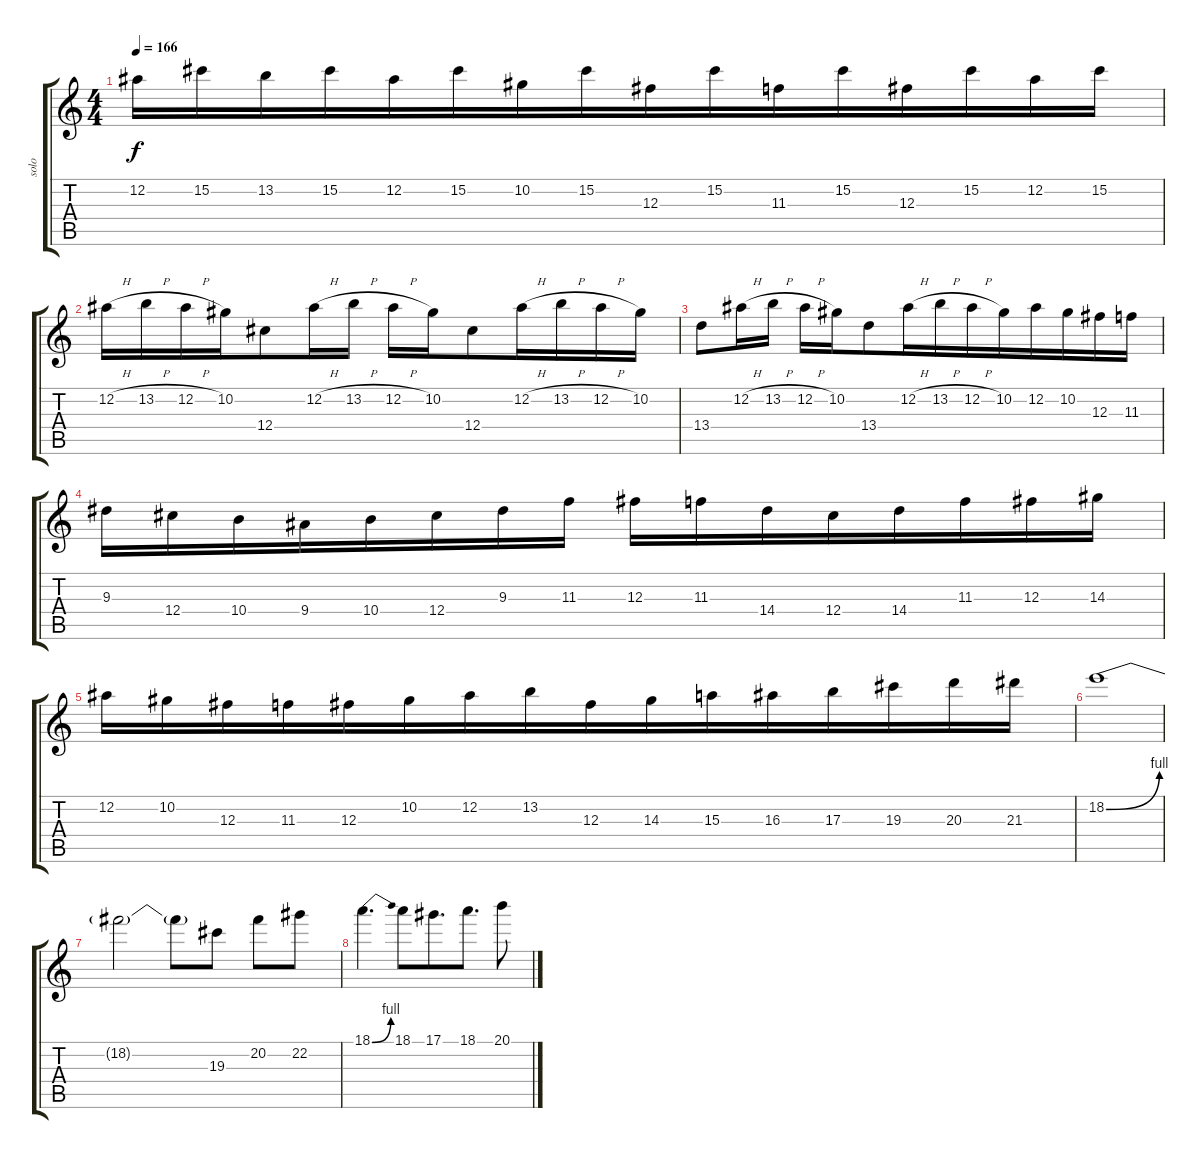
\track ("solo" "solo") {instrument distortionguitar}
\staff {score tabs}
\tuning (Eb4 Bb3 Gb3 Db3 Ab2 Eb2) {hide}
\ts (4 4)
\tempo 166
\clef g2
\ks c
12.2.16{dy f} 15.2.16{beam merge} 13.2.16{beam merge} 15.2.16{beam merge} 12.2.16 15.2.16 10.2.16 15.2.16{beam merge} 12.3.16{beam merge} 15.2.16 11.3.16{beam merge} 15.2.16{beam merge} 12.3.16 15.2.16 12.2.16 15.2.16 |
12.2{h}.16 13.2{h}.16 12.2{h}.16 10.2.16{beam merge} 12.4.8{beam merge} 12.2{h}.16 13.2{h}.16 12.2{h}.16 10.2.16{beam merge} 12.4.8{beam merge} 12.2{h}.16 13.2{h}.16 12.2{h}.16 10.2.16 |
13.4.8{beam merge} 12.2{h}.16 13.2{h}.16 12.2{h}.16 10.2.16{beam merge} 13.4.8{beam merge} 12.2{h}.16 13.2{h}.16 12.2{h}.16 10.2.16{beam merge} 12.2.16{beam merge} 10.2.16 12.3.16{beam merge} 11.3.16 |
9.3.16{beam merge} 12.4.16 10.4.16{beam merge} 9.4.16{beam merge} 10.4.16 12.4.16{beam merge} 9.3.16{beam merge} 11.3.16 12.3.16 11.3.16{beam merge} 14.4.16{beam merge} 12.4.16{beam merge} 14.4.16 11.3.16{beam merge} 12.3.16{beam merge} 14.3.16 |
12.2.16{beam merge} 10.2.16 12.3.16 11.3.16{beam merge} 12.3.16 10.2.16{beam merge} 12.2.16 13.2.16{beam merge} 12.3.16{beam merge} 14.3.16 15.3.16 16.3.16{beam merge} 17.3.16{beam merge} 19.3.16{beam merge} 20.3.16{beam merge} 21.3.16 |
18.2{be (bend 0 0 60 4)}.1 |
18.2{t}.2 18.2{t}.8 19.3.8 20.2.8 22.2.8 |
18.1{be (bend 0 0 60 4)}.4{d beam merge} 18.1.8{beam merge} 17.1.8{d beam merge} 18.1.8{d} 20.1.8
